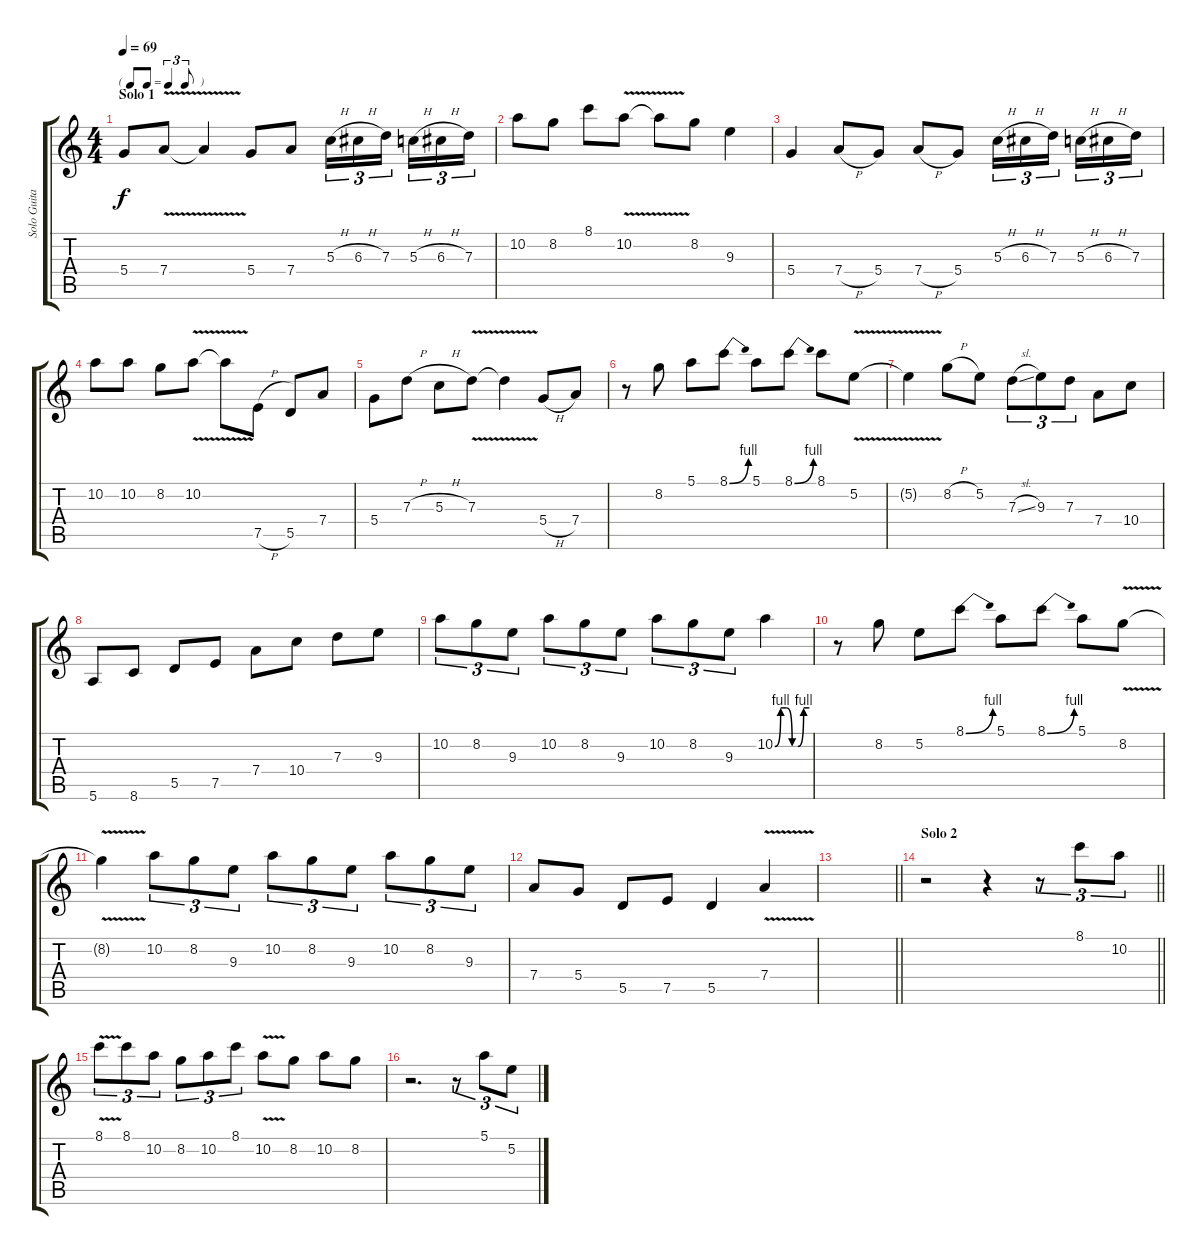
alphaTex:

\track ("Solo Guitar" "Solo Guita") {instrument electricguitarjazz}
\staff {score tabs}
\tuning (E4 B3 G3 D3 A2 E2) {hide}
\ts (4 4)
\tf triplet8th
\section ("" "Solo 1")
\tempo 69
\clef g2
\ks c
5.4.8{dy f instrument electricguitarjazz} 7.4{v}.8 7.4{t}.4 5.4.8 7.4.8 5.3{h}.16{tu (3 2)} 6.3{h}.16{tu (3 2)} 7.3.16{tu (3 2) beam splitsecondary} 5.3{h}.16{tu (3 2)} 6.3{h}.16{tu (3 2)} 7.3.16{tu (3 2)} |
10.2.8 8.2.8 8.1.8 10.2{v}.8 10.2{t}.8 8.2.8 9.3.4 |
5.4.4 7.4{h}.8 5.4.8 7.4{h}.8 5.4.8 5.3{h}.16{tu (3 2)} 6.3{h}.16{tu (3 2)} 7.3.16{tu (3 2) beam splitsecondary} 5.3{h}.16{tu (3 2)} 6.3{h}.16{tu (3 2)} 7.3.16{tu (3 2)} |
10.2.8 10.2.8 8.2.8 10.2{v}.8 10.2{t}.8 7.5{h}.8 5.5.8 7.4.8 |
5.4.8 7.3{h}.8 5.3{h}.8 7.3{v}.8 7.3{t}.4 5.4{h}.8 7.4.8 |
r.8 8.2.8 5.1.8 8.1{be (bend 0 0 60 4)}.8 5.1.8 8.1{be (bend 0 0 60 4)}.8 8.1.8 5.2{v}.8 |
5.2{t}.4 8.2{h}.8 5.2.8 7.3{sl}.8{tu (3 2)} 9.3.8{tu (3 2)} 7.3.8{tu (3 2)} 7.4.8 10.4.8 |
5.6.8 8.6.8 5.5.8 7.5.8 7.4.8 10.4.8 7.3.8 9.3.8 |
10.2.8{tu (3 2)} 8.2.8{tu (3 2)} 9.3.8{tu (3 2)} 10.2.8{tu (3 2)} 8.2.8{tu (3 2)} 9.3.8{tu (3 2)} 10.2.8{tu (3 2)} 8.2.8{tu (3 2)} 9.3.8{tu (3 2)} 10.2{be (custom 0 0 10 4 20 4 30 0 40 0 50 4 60 4)}.4 |
r.8 8.2.8 5.2.8 8.1{be (bend 0 0 60 4)}.8 5.1.8 8.1{be (bend 0 0 60 4)}.8 5.1.8 8.2{v}.8 |
8.2{t}.4 10.2.8{tu (3 2)} 8.2.8{tu (3 2)} 9.3.8{tu (3 2)} 10.2.8{tu (3 2)} 8.2.8{tu (3 2)} 9.3.8{tu (3 2)} 10.2.8{tu (3 2)} 8.2.8{tu (3 2)} 9.3.8{tu (3 2)} |
7.4.8 5.4.8 5.5.8 7.5.8 5.5.4 7.4{v}.4 |
\barLineRight lightlight
|
\section ("" "Solo 2")
\barLineRight lightlight
r.2 r.4 r.8{tu (3 2)} 8.1.8{tu (3 2)} 10.2.8{tu (3 2)} |
8.1{v}.8{tu (3 2)} 8.1.8{tu (3 2)} 10.2.8{tu (3 2)} 8.2.8{tu (3 2)} 10.2.8{tu (3 2)} 8.1.8{tu (3 2)} 10.2{v}.8 8.2.8 10.2.8 8.2.8 |
r.2{d} r.8{tu (3 2)} 5.1.8{tu (3 2)} 5.2.8{tu (3 2)}
